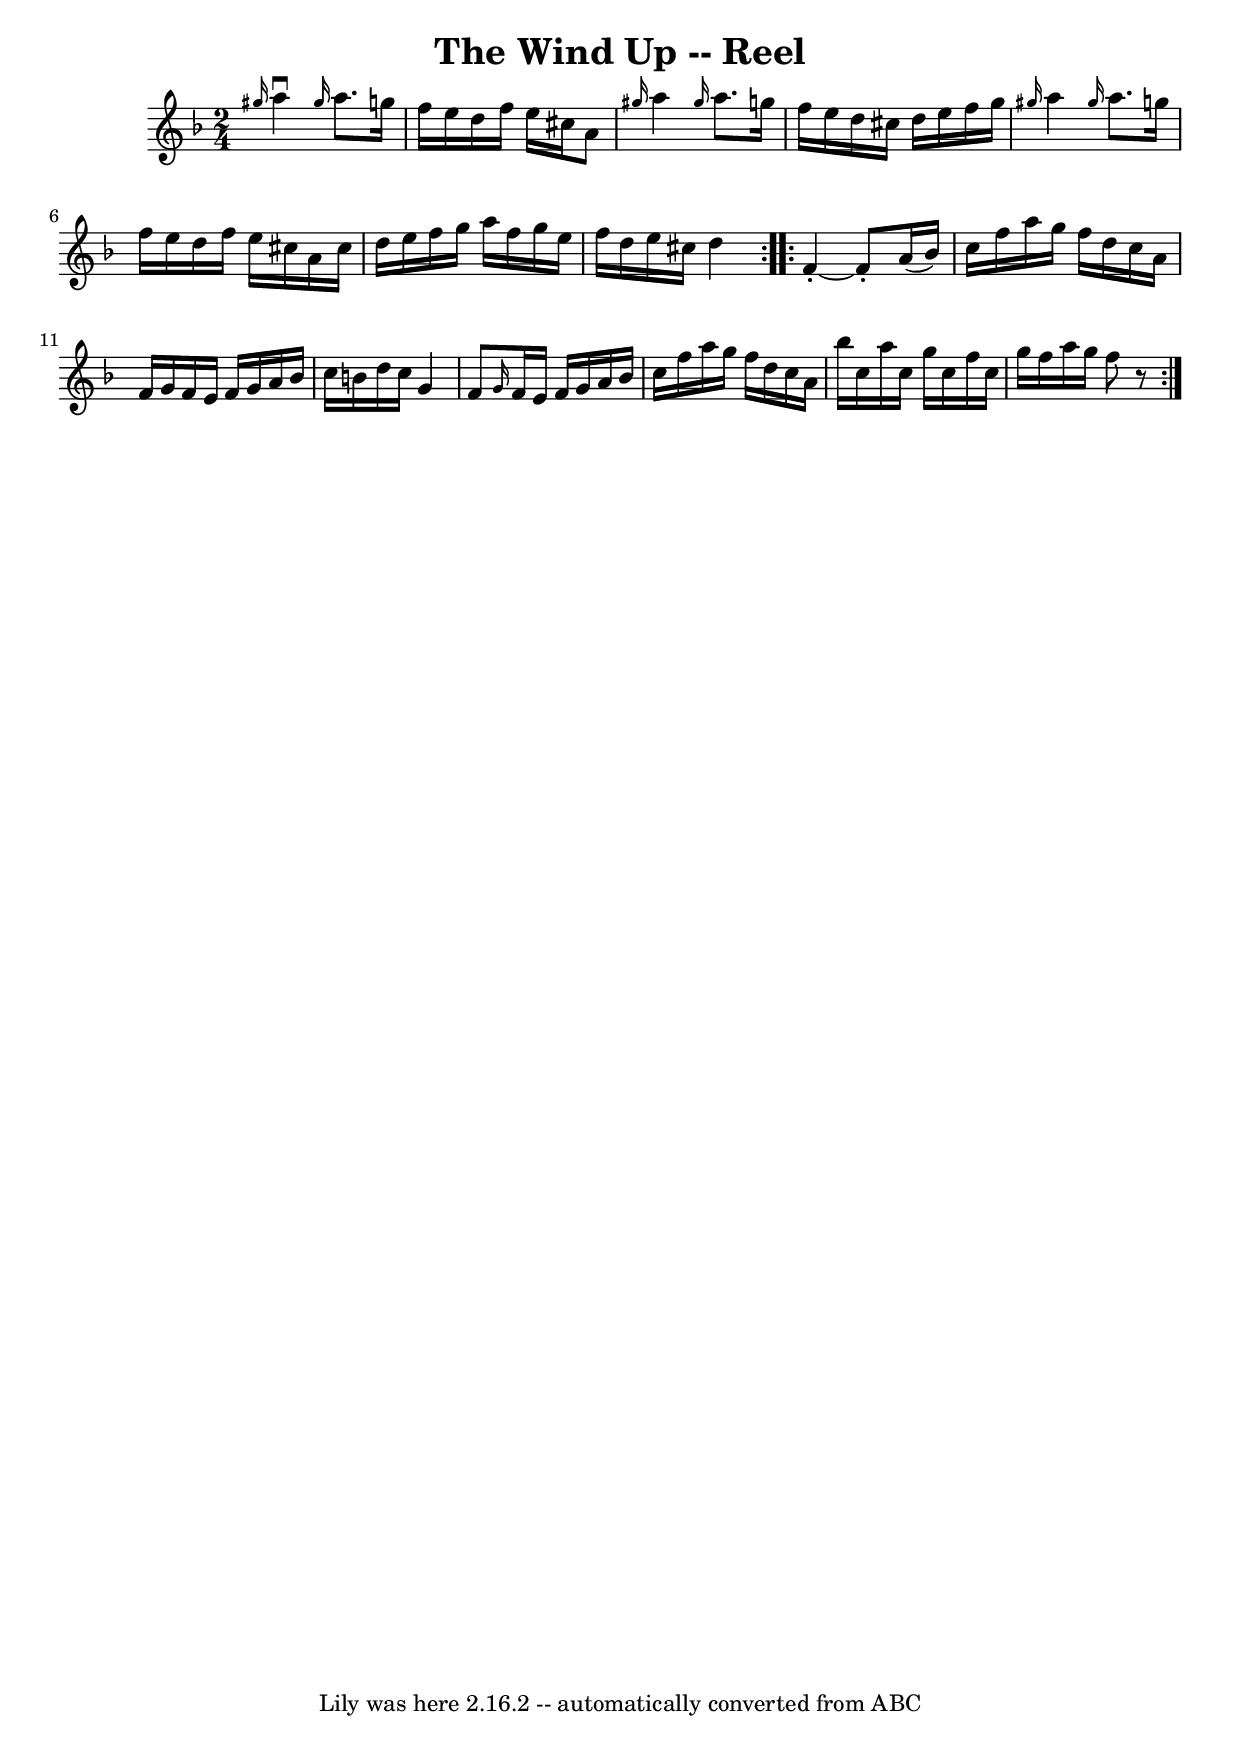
\version "2.16.2"
\include "Mammoth.ily"
\header {
  %% book = "Ryan's Mammoth Collection"
  crossRefNumber = "1"
  footnotes = ""
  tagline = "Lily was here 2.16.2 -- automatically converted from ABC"
  title = "The Wind Up -- Reel"

}
voicedefault =  {



  \repeat volta 2 {

    \time 2/4 
    \key d \minor
    \grace { gis''16  
	   } a''4^\downbow \grace {    
	     gis''16  
	   } a''8. g''!16  |
    f''16 e''16 d''16 f''16    
    e''16 cis''16 a'8  |
    \grace { gis''16  
	   } a''4  \grace {    
	     gis''16  
	   } a''8. g''!16  |
    f''16 e''16 d''16 cis''16    
    d''16 e''16 f''16 g''16  |
    \grace { gis''16  
	   } a''4  
    \grace { gis''16  
	   } a''8. g''!16  |
    f''16 e''16 d''16    
    f''16 e''16 cis''16 a'16 cis''16  |
    d''16 e''16    
    f''16 g''16 a''16 f''16 g''16 e''16  |
    f''16 d''16   
    e''16 cis''16 d''4  
  } 
  \repeat volta 2 {
    f'4 -.  ~ f'8 -. a'16 (
    bes'16) |
    c''16 f''16 a''16 g''16 f''16 d''16    
    c''16 a'16  |
    f'16 g'16 f'16 e'16 f'16 g'16 a'16  
    bes'16  |
    c''16 b'16 d''16 c''16 g'4    |
    f'8 
    \grace { g'16  
	   } f'16 e'16 f'16 g'16 a'16 bes'16  |
    
    c''16 f''16 a''16 g''16 f''16 d''16 c''16 a'16  |
    
    bes''16 c''16 a''16 c''16 g''16 c''16 f''16 c''16  
    |
    g''16 f''16 a''16 g''16 f''8    r8 
  }   

}

\score{
  <<

    \context Staff="default"
    {
      \voicedefault 
      
    }

  >>
  \layout {
    
  }
  \midi {
  }

}
